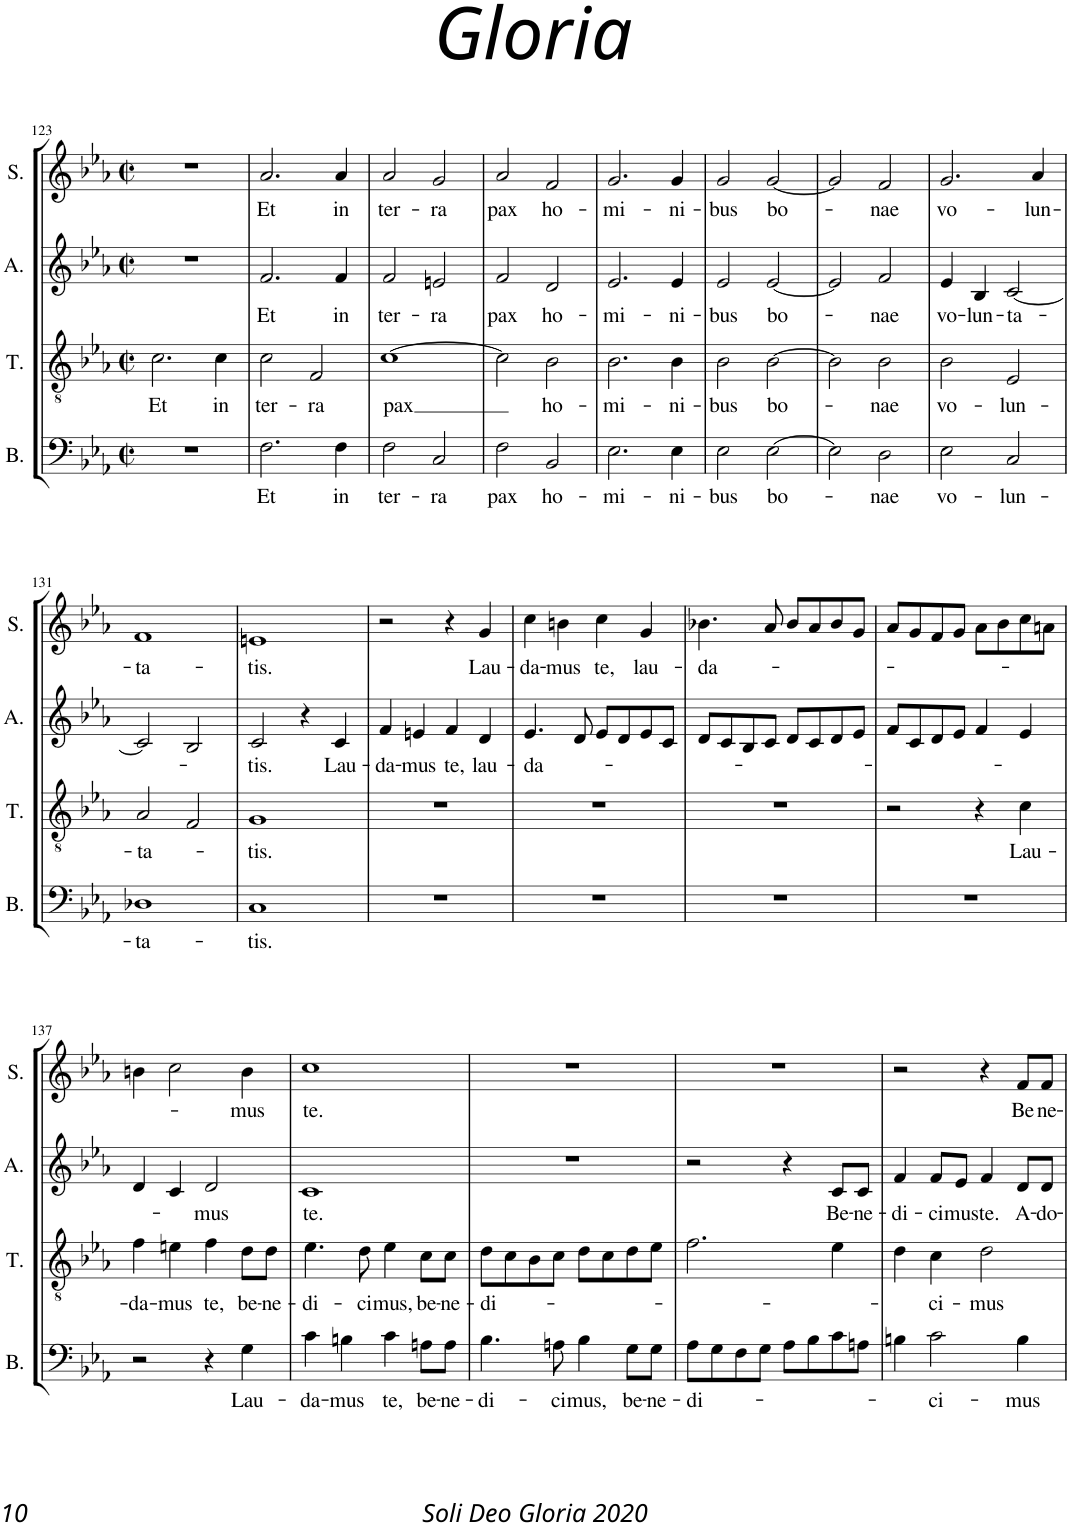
**kern	**text	**kern	**text	**kern	**text	**kern	**text
*part4	*part4	*part3	*part3	*part2	*part2	*part1	*part1
*staff4	*staff4	*staff3	*staff3	*staff2	*staff2	*staff1	*staff1
*I"BASS	*	*I"TENOR	*	*I"ALTO	*	*I"SOPRANO	*
*I'B.	*	*I'T.	*	*I'A.	*	*I'S.	*
!!LO:PB:g=z
*clefF4	*	*clefGv2	*	*clefG2	*	*clefG2	*
*	*	*Trd7c12	*	*	*	*	*
*k[b-e-a-]	*	*k[b-e-a-]	*	*k[b-e-a-]	*	*k[b-e-a-]	*
*E-:	*	*E-:	*	*E-:	*	*E-:	*
*M2/2	*	*M2/2	*	*M2/2	*	*M2/2	*
*met(c|)	*	*met(c|)	*	*met(c|)	*	*met(c|)	*
=123	=123	=123	=123	=123	=123	=123	=123
!	!	!	!LO:LY:b	!	!	!	!
1r	.	2.c\	Et	1r	.	1r	.
!	!	!	!LO:LY:b	!	!	!	!
.	.	4c\	in	.	.	.	.
=124	=124	=124	=124	=124	=124	=124	=124
!	!LO:LY:b	!	!LO:LY:b	!	!LO:LY:b	!	!LO:LY:b
2.F\	Et	2c\	ter-	2.f/	Et	2.a-/	Et
!	!	!	!LO:LY:b	!	!	!	!
.	.	2F/	-ra	.	.	.	.
!	!LO:LY:b	!	!	!	!LO:LY:b	!	!LO:LY:b
4F\	in	.	.	4f/	in	4a-/	in
=125	=125	=125	=125	=125	=125	=125	=125
!	!LO:LY:b	!	!LO:LY:b	!	!LO:LY:b	!	!LO:LY:b
2F\	ter-	[1c	pax	2f/	ter-	2a-/	ter-
!	!LO:LY:b	!	!	!	!LO:LY:b	!	!LO:LY:b
2C/	-ra	.	.	2en/	-ra	2g/	-ra
=126	=126	=126	=126	=126	=126	=126	=126
!	!LO:LY:b	!	!	!	!LO:LY:b	!	!LO:LY:b
2F\	pax	2c\]	.	2f/	pax	2a-/	pax
!	!LO:LY:b	!	!LO:LY:b	!	!LO:LY:b	!	!LO:LY:b
2BB-/	ho-	2B-\	ho-	2d/	ho-	2f/	ho-
=127	=127	=127	=127	=127	=127	=127	=127
!	!LO:LY:b	!	!LO:LY:b	!	!LO:LY:b	!	!LO:LY:b
2.E-\	-mi-	2.B-\	-mi-	2.e-/	-mi-	2.g/	-mi-
!	!LO:LY:b	!	!LO:LY:b	!	!LO:LY:b	!	!LO:LY:b
4E-\	-ni-	4B-\	-ni-	4e-/	-ni-	4g/	-ni-
=128	=128	=128	=128	=128	=128	=128	=128
!	!LO:LY:b	!	!LO:LY:b	!	!LO:LY:b	!	!LO:LY:b
2E-\	-bus	2B-\	-bus	2e-/	-bus	2g/	-bus
!	!LO:LY:b	!	!LO:LY:b	!	!LO:LY:b	!	!LO:LY:b
[2E-\	bo-	[2B-\	bo-	[2e-/	bo-	[2g/	bo-
=129	=129	=129	=129	=129	=129	=129	=129
2E-\]	.	2B-\]	.	2e-/]	.	2g/]	.
!	!LO:LY:b	!	!LO:LY:b	!	!LO:LY:b	!	!LO:LY:b
2D\	-nae	2B-\	-nae	2f/	-nae	2f/	-nae
=130	=130	=130	=130	=130	=130	=130	=130
!	!LO:LY:b	!	!LO:LY:b	!	!LO:LY:b	!	!LO:LY:b
2E-\	vo-	2B-\	vo-	4e-/	vo-	2.g/	vo-
!	!	!	!	!	!LO:LY:b	!	!
.	.	.	.	4B-/	-lun-	.	.
!	!LO:LY:b	!	!LO:LY:b	!	!LO:LY:b	!	!
2C/	-lun-	2E-/	-lun-	[2c/	-ta-	.	.
!	!	!	!	!	!	!	!LO:LY:b
.	.	.	.	.	.	4a-/	-lun-
!!LO:LB:g=z
=131	=131	=131	=131	=131	=131	=131	=131
!	!LO:LY:b	!	!LO:LY:b	!	!	!	!LO:LY:b
1D-X	-ta-	2A-/	-ta-	2c/]	.	1f	-ta-
.	.	2F/	.	2B-/	.	.	.
=132	=132	=132	=132	=132	=132	=132	=132
!	!LO:LY:b	!	!LO:LY:b	!	!LO:LY:b	!	!LO:LY:b
1C	-tis.	1G	-tis.	2c/	-tis.	1en	-tis.
.	.	.	.	4r	.	.	.
!	!	!	!	!	!LO:LY:b	!	!
.	.	.	.	4c/	Lau-	.	.
=133	=133	=133	=133	=133	=133	=133	=133
!	!	!	!	!	!LO:LY:b	!	!
1r	.	1r	.	4f/	-da-	2r	.
!	!	!	!	!	!LO:LY:b	!	!
.	.	.	.	4en/	-mus	.	.
!	!	!	!	!	!LO:LY:b	!	!
.	.	.	.	4f/	te,	4r	.
!	!	!	!	!	!LO:LY:b	!	!LO:LY:b
.	.	.	.	4d/	lau-	4g/	Lau-
=134	=134	=134	=134	=134	=134	=134	=134
!	!	!	!	!	!LO:LY:b	!	!LO:LY:b
1r	.	1r	.	4.e-/	-da-	4cc\	-da-
!	!	!	!	!	!	!	!LO:LY:b
.	.	.	.	.	.	4bn\	-mus
.	.	.	.	8d/	.	.	.
!	!	!	!	!	!	!	!LO:LY:b
.	.	.	.	8e-/L	.	4cc\	te,
.	.	.	.	8d/	.	.	.
!	!	!	!	!	!	!	!LO:LY:b
.	.	.	.	8e-/	.	4g/	lau-
.	.	.	.	8c/J	.	.	.
=135	=135	=135	=135	=135	=135	=135	=135
!	!	!	!	!	!	!	!LO:LY:b
1r	.	1r	.	8d/L	.	4.b-X\	-da-
.	.	.	.	8c/	.	.	.
.	.	.	.	8B-/	.	.	.
.	.	.	.	8c/J	.	8a-/	.
.	.	.	.	8d/L	.	8b-/L	.
.	.	.	.	8c/	.	8a-/	.
.	.	.	.	8d/	.	8b-/	.
.	.	.	.	8e-/J	.	8g/J	.
=136	=136	=136	=136	=136	=136	=136	=136
1r	.	2r	.	8f/L	.	8a-/L	.
.	.	.	.	8c/	.	8g/	.
.	.	.	.	8d/	.	8f/	.
.	.	.	.	8e-/J	.	8g/J	.
.	.	4r	.	4f/	.	8a-\L	.
.	.	.	.	.	.	8b-\	.
!	!	!	!LO:LY:b	!	!	!	!
.	.	4c\	Lau-	4e-/	.	8cc\	.
.	.	.	.	.	.	8an\J	.
!!LO:LB:g=z
=137	=137	=137	=137	=137	=137	=137	=137
!	!	!	!LO:LY:b	!	!	!	!
2r	.	4f\	-da-	4d/	.	4bn\	.
!	!	!	!LO:LY:b	!	!	!	!
.	.	4en\	-mus	4c/	.	2cc\	.
!	!	!	!LO:LY:b	!	!LO:LY:b	!	!
4r	.	4f\	te,	2d/	-mus	.	.
!	!LO:LY:b	!	!LO:LY:b	!	!	!	!LO:LY:b
4G\	Lau-	8d\L	be-	.	.	4b\	-mus
!	!	!	!LO:LY:b	!	!	!	!
.	.	8d\J	-ne-	.	.	.	.
=138	=138	=138	=138	=138	=138	=138	=138
!	!LO:LY:b	!	!LO:LY:b	!	!LO:LY:b	!	!LO:LY:b
4c\	-da-	4.e-\	-di-	1c	te.	1cc	te.
!	!LO:LY:b	!	!	!	!	!	!
4Bn\	-mus	.	.	.	.	.	.
!	!	!	!LO:LY:b	!	!	!	!
.	.	8d\	-ci-	.	.	.	.
!	!LO:LY:b	!	!LO:LY:b	!	!	!	!
4c\	te,	4e-\	-mus,	.	.	.	.
!	!LO:LY:b	!	!LO:LY:b	!	!	!	!
8An\L	be-	8c\L	be-	.	.	.	.
!	!LO:LY:b	!	!LO:LY:b	!	!	!	!
8A\J	-ne-	8c\J	-ne-	.	.	.	.
=139	=139	=139	=139	=139	=139	=139	=139
!	!LO:LY:b	!	!LO:LY:b	!	!	!	!
4.B-\	-di-	8d\L	-di-	1r	.	1r	.
.	.	8c\	.	.	.	.	.
.	.	8B-\	.	.	.	.	.
!	!LO:LY:b	!	!	!	!	!	!
8An\	-ci-	8c\J	.	.	.	.	.
!	!LO:LY:b	!	!	!	!	!	!
4B-\	-mus,	8d\L	.	.	.	.	.
.	.	8c\	.	.	.	.	.
!	!LO:LY:b	!	!	!	!	!	!
8G\L	be-	8d\	.	.	.	.	.
!	!LO:LY:b	!	!	!	!	!	!
8G\J	-ne-	8e-\J	.	.	.	.	.
=140	=140	=140	=140	=140	=140	=140	=140
!	!LO:LY:b	!	!	!	!	!	!
8A-\L	-di-	2.f\	.	2r	.	1r	.
8G\	.	.	.	.	.	.	.
8F\	.	.	.	.	.	.	.
8G\J	.	.	.	.	.	.	.
8A-\L	.	.	.	4r	.	.	.
8B-\	.	.	.	.	.	.	.
!	!	!	!	!	!LO:LY:b	!	!
8c\	.	4e-\	.	8c/L	Be-	.	.
!	!	!	!	!	!LO:LY:b	!	!
8An\J	.	.	.	8c/J	-ne-	.	.
=141	=141	=141	=141	=141	=141	=141	=141
!	!	!	!	!	!LO:LY:b	!	!
4Bn\	.	4d\	.	4f/	-di-	2r	.
!	!LO:LY:b	!	!LO:LY:b	!	!LO:LY:b	!	!
2c\	-ci-	4c\	-ci-	8f/L	-ci-	.	.
!	!	!	!	!	!LO:LY:b	!	!
.	.	.	.	8e-/J	-mus	.	.
!	!	!	!LO:LY:b	!	!LO:LY:b	!	!
.	.	2d\	-mus	4f/	te.	4r	.
!	!LO:LY:b	!	!	!	!LO:LY:b	!	!LO:LY:b
4B\	-mus	.	.	8d/L	A-	8f/L	Be-
!	!	!	!	!	!LO:LY:b	!	!LO:LY:b
.	.	.	.	8d/J	-do-	8f/J	-ne-
=	=	=	=	=	=	=	=
*-	*-	*-	*-	*-	*-	*-	*-
